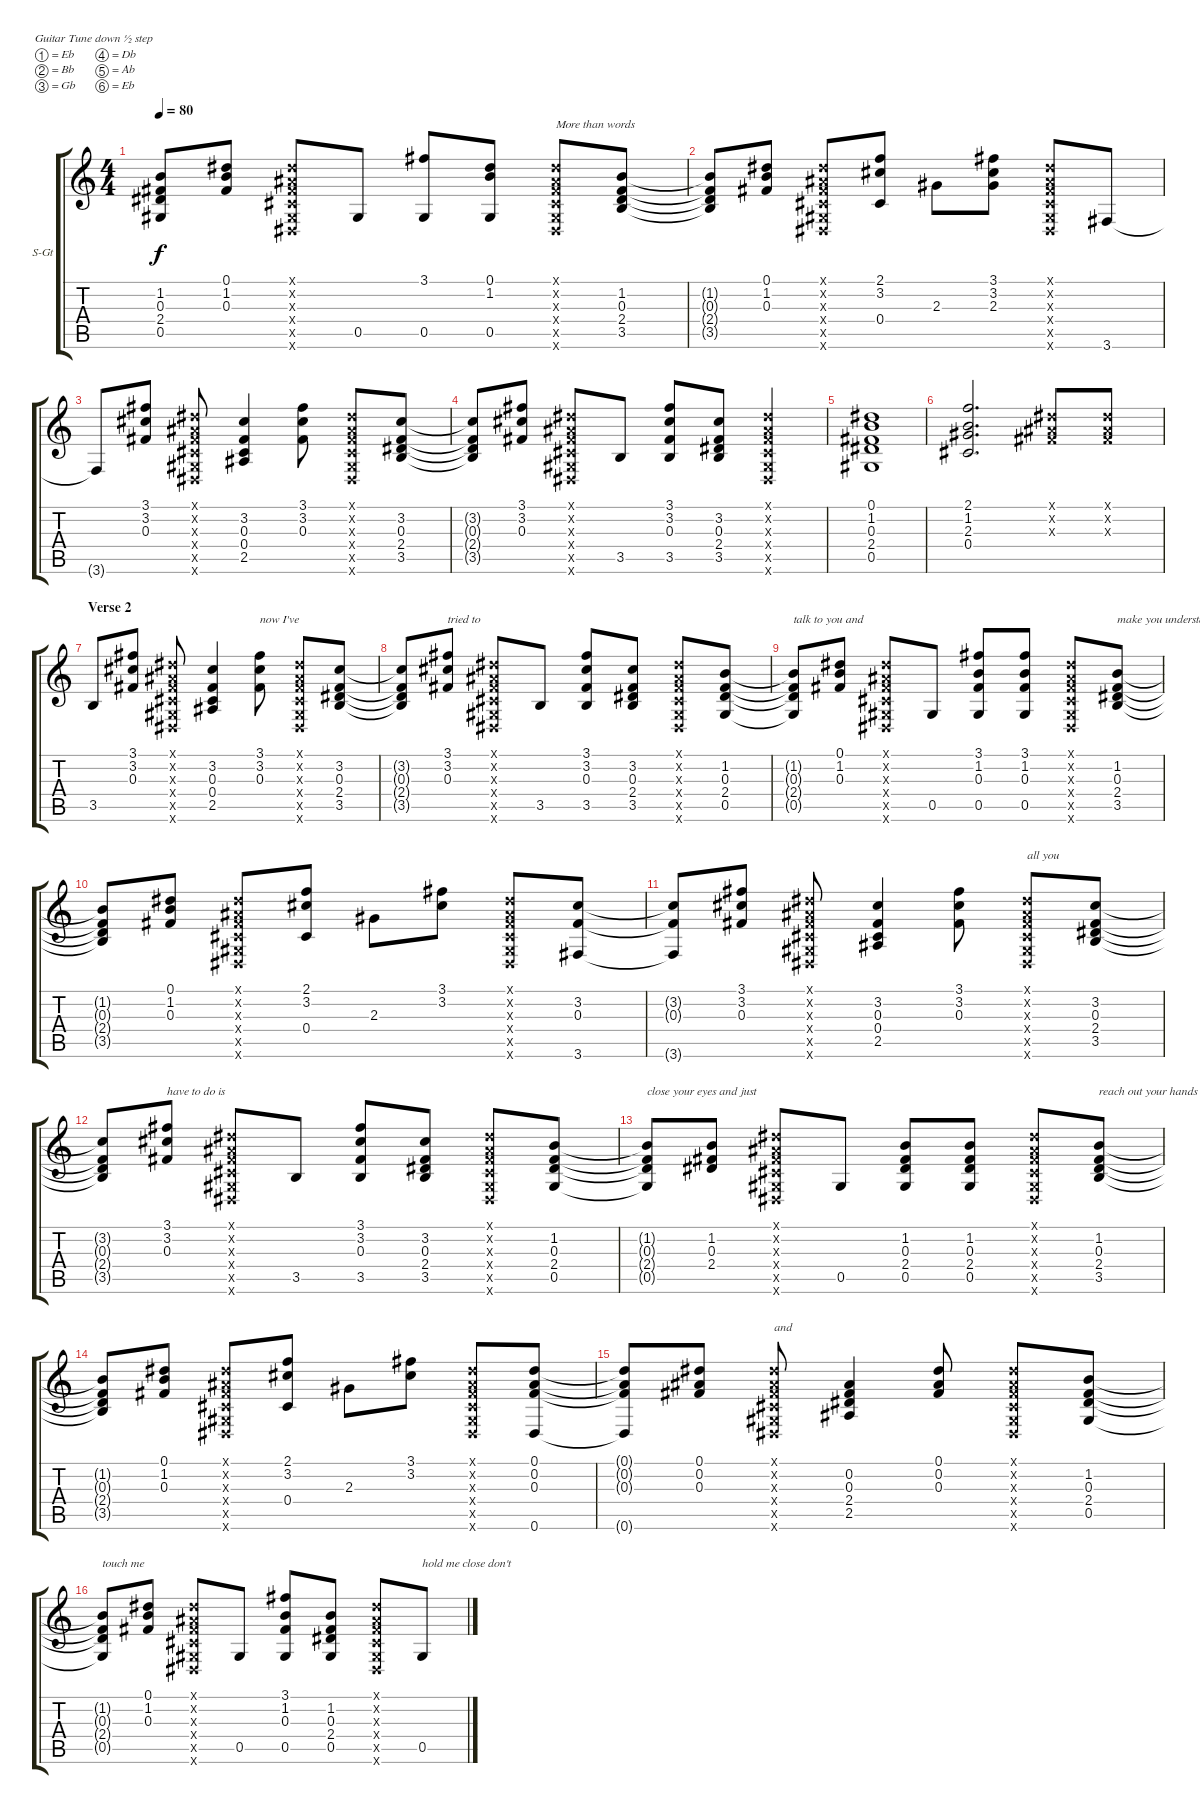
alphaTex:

\bracketExtendMode groupsimilarinstruments
\firstSystemTrackNameOrientation horizontal
\otherSystemsTrackNameOrientation horizontal
\track ("Trilha 1" "S-Gt") {instrument acousticguitarsteel}
\staff {score tabs}
\tuning (Eb4 Bb3 Gb3 Db3 Ab2 Eb2)
\ts (4 4)
\tempo 80
\clef g2
\ks c
(1.2{t} 0.3{t} 2.4{t} 0.5{t}).8{dy f} (0.1 1.2 0.3).8 (0.1{x} 0.2{x} 0.3{x} 0.4{x} 0.5{x} 0.6{x}).8 0.5.8 (3.1 0.5).8 (0.1 1.2 0.5).8 (0.1{x} 0.2{x} 0.3{x} 0.4{x} 0.5{x} 0.6{x}).8{txt "More than words"} (1.2 0.3 2.4 3.5).8 |
(1.2{t} 0.3{t} 2.4{t} 3.5{t}).8 (0.1 1.2 0.3).8 (0.1{x} 0.2{x} 0.3{x} 0.4{x} 0.5{x} 0.6{x}).8 (2.1 3.2 0.4).8 2.3.8 (3.1 3.2 2.3).8 (0.1{x} 0.2{x} 0.3{x} 0.4{x} 0.5{x} 0.6{x}).8 3.6.8 |
3.6{t}.8 (3.1 3.2 0.3).8 (0.1{x} 0.2{x} 0.3{x} 0.4{x} 0.5{x} 0.6{x}).8 (3.2 0.3 0.4 2.5).4 (3.1 3.2 0.3).8 (0.1{x} 0.2{x} 0.3{x} 0.4{x} 0.5{x} 0.6{x}).8 (3.2 0.3 2.4 3.5).8 |
(3.2{t} 0.3{t} 2.4{t} 3.5{t}).8 (3.1 3.2 0.3).8 (0.1{x} 0.2{x} 0.3{x} 0.4{x} 0.5{x} 0.6{x}).8 3.5.8 (3.1 3.2 0.3 3.5).8 (3.2 0.3 2.4 3.5).8 (0.1{x} 0.2{x} 0.3{x} 0.4{x} 0.5{x} 0.6{x}).4 |
(0.1 1.2 0.3 2.4 0.5).1 |
(2.1 1.2 2.3 0.4).2{d} (0.1{x} 0.2{x} 0.3{x}).8 (0.1{x} 0.2{x} 0.3{x}).8 |
\section ("" "Verse 2")
3.5.8 (3.1 3.2 0.3).8 (0.1{x} 0.2{x} 0.3{x} 0.4{x} 0.5{x} 0.6{x}).8 (3.2 0.3 0.4 2.5).4 (3.1 3.2 0.3).8{txt "now I've "} (0.1{x} 0.2{x} 0.3{x} 0.4{x} 0.5{x} 0.6{x}).8 (3.2 0.3 2.4 3.5).8 |
(3.2{t} 0.3{t} 2.4{t} 3.5{t}).8 (3.1 3.2 0.3).8{txt "tried to"} (0.1{x} 0.2{x} 0.3{x} 0.4{x} 0.5{x} 0.6{x}).8 3.5.8 (3.1 3.2 0.3 3.5).8 (3.2 0.3 2.4 3.5).8 (0.1{x} 0.2{x} 0.3{x} 0.4{x} 0.5{x} 0.6{x}).8 (1.2 0.3 2.4 0.5).8 |
(1.2{t} 0.3{t} 2.4{t} 0.5{t}).8{txt "talk to you and"} (0.1 1.2 0.3).8 (0.1{x} 0.2{x} 0.3{x} 0.4{x} 0.5{x} 0.6{x}).8 0.5.8 (3.1 1.2 0.3 0.5).8 (3.1 1.2 0.3 0.5).8 (0.1{x} 0.2{x} 0.3{x} 0.4{x} 0.5{x} 0.6{x}).8 (1.2 0.3 2.4 3.5).8{txt "make you understand"} |
(1.2{t} 0.3{t} 2.4{t} 3.5{t}).8 (0.1 1.2 0.3).8 (0.1{x} 0.2{x} 0.3{x} 0.4{x} 0.5{x} 0.6{x}).8 (2.1 3.2 0.4).8 2.3.8 (3.1 3.2).8 (0.1{x} 0.2{x} 0.3{x} 0.4{x} 0.5{x} 0.6{x}).8 (3.2 0.3 3.6).8 |
(3.2{t} 0.3{t} 3.6{t}).8 (3.1 3.2 0.3).8 (0.1{x} 0.2{x} 0.3{x} 0.4{x} 0.5{x} 0.6{x}).8 (3.2 0.3 0.4 2.5).4 (3.1 3.2 0.3).8 (0.1{x} 0.2{x} 0.3{x} 0.4{x} 0.5{x} 0.6{x}).8{txt "all you"} (3.2 0.3 2.4 3.5).8 |
(3.2{t} 0.3{t} 2.4{t} 3.5{t}).8 (3.1 3.2 0.3).8{txt "have to do is"} (0.1{x} 0.2{x} 0.3{x} 0.4{x} 0.5{x} 0.6{x}).8 3.5.8 (3.1 3.2 0.3 3.5).8 (3.2 0.3 2.4 3.5).8 (0.1{x} 0.2{x} 0.3{x} 0.4{x} 0.5{x} 0.6{x}).8 (1.2 0.3 2.4 0.5).8 |
(1.2{t} 0.3{t} 2.4{t} 0.5{t}).8{txt "close your eyes and just"} (1.2 0.3 2.4).8 (0.1{x} 0.2{x} 0.3{x} 0.4{x} 0.5{x} 0.6{x}).8 0.5.8 (1.2 0.3 2.4 0.5).8 (1.2 0.3 2.4 0.5).8 (0.1{x} 0.2{x} 0.3{x} 0.4{x} 0.5{x} 0.6{x}).8 (1.2 0.3 2.4 3.5).8{txt "reach out your hands"} |
(1.2{t} 0.3{t} 2.4{t} 3.5{t}).8 (0.1 1.2 0.3).8 (0.1{x} 0.2{x} 0.3{x} 0.4{x} 0.5{x} 0.6{x}).8 (2.1 3.2 0.4).8 2.3.8 (3.1 3.2).8 (0.1{x} 0.2{x} 0.3{x} 0.4{x} 0.5{x} 0.6{x}).8 (0.1 0.2 0.3 0.6).8 |
(0.1{t} 0.2{t} 0.3{t} 0.6{t}).8 (0.1 0.2 0.3).8 (0.1{x} 0.2{x} 0.3{x} 0.4{x} 0.5{x} 0.6{x}).8{txt "and"} (0.2 0.3 2.4 2.5).4 (0.1 0.2 0.3).8 (0.1{x} 0.2{x} 0.3{x} 0.4{x} 0.5{x} 0.6{x}).8 (1.2 0.3 2.4 0.5).8 |
(1.2{t} 0.3{t} 2.4{t} 0.5{t}).8{txt "touch me"} (0.1 1.2 0.3).8 (0.1{x} 0.2{x} 0.3{x} 0.4{x} 0.5{x} 0.6{x}).8 0.5.8 (3.1 1.2 0.3 0.5).8 (1.2 0.3 2.4 0.5).8 (0.1{x} 0.2{x} 0.3{x} 0.4{x} 0.5{x} 0.6{x}).8 0.5.8{txt "hold me close don't"}
